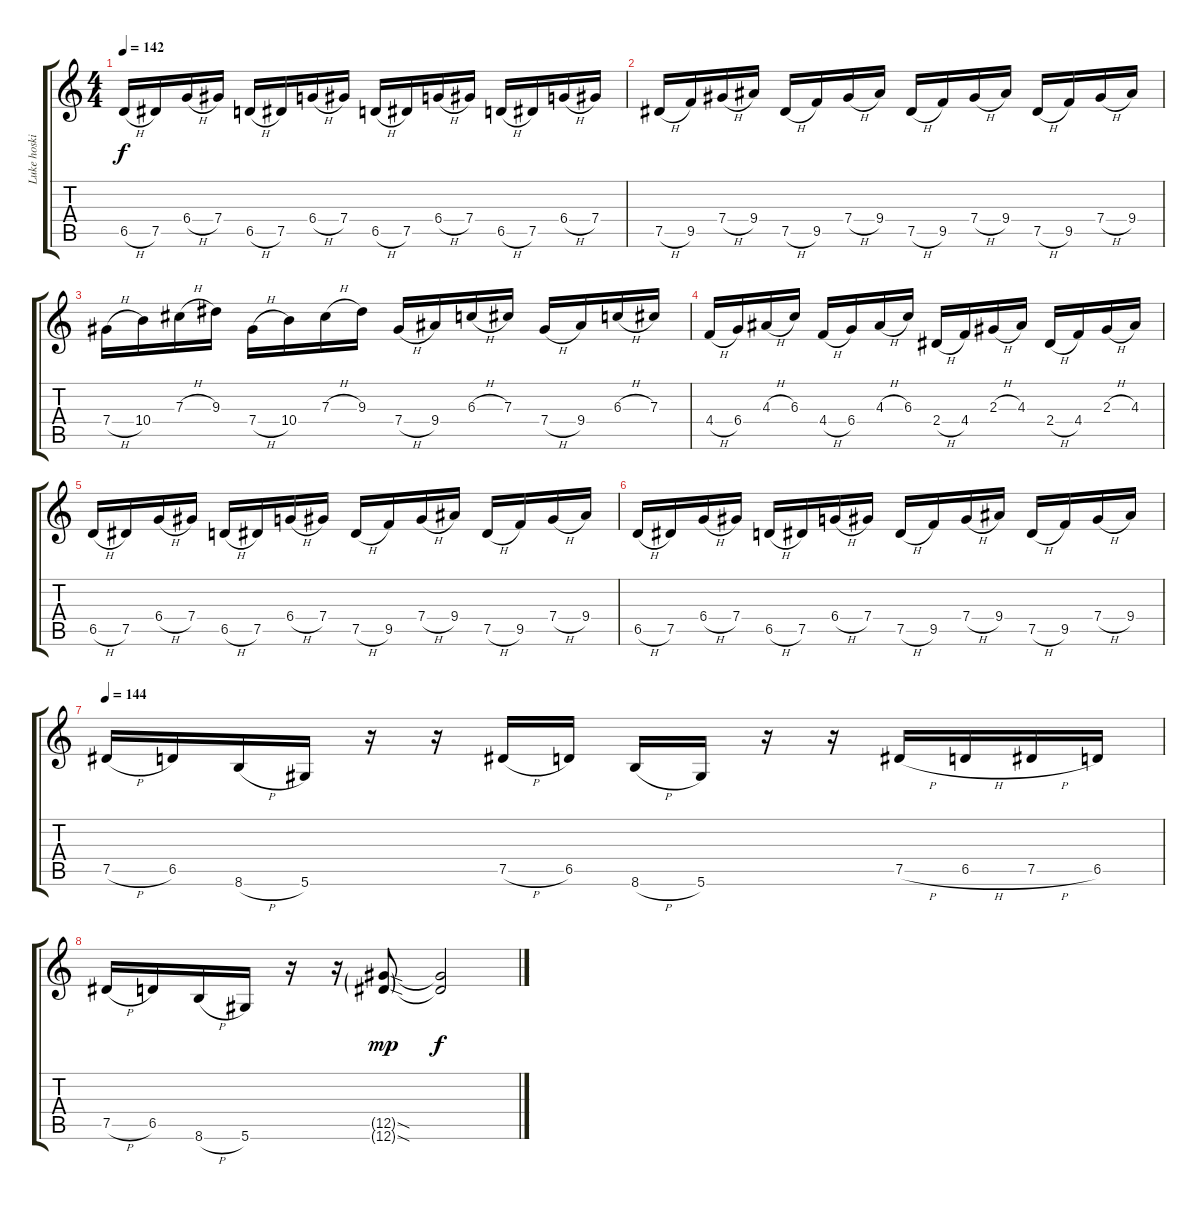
\track ("Luke hoskin" "Luke hoski") {solo instrument distortionguitar}
\staff {score tabs}
\tuning (Eb4 Bb3 Gb3 Db3 Ab2 Eb2) {hide}
\ts (4 4)
\tempo 142
\clef g2
\ks c
6.5{h}.16{dy f} 7.5.16 6.4{h}.16 7.4.16 6.5{h}.16 7.5.16 6.4{h}.16 7.4.16 6.5{h}.16 7.5.16 6.4{h}.16 7.4.16 6.5{h}.16 7.5.16 6.4{h}.16 7.4.16 |
7.5{h}.16 9.5.16 7.4{h}.16 9.4.16 7.5{h}.16 9.5.16 7.4{h}.16 9.4.16 7.5{h}.16 9.5.16 7.4{h}.16 9.4.16 7.5{h}.16 9.5.16 7.4{h}.16 9.4.16 |
7.4{h}.16 10.4.16 7.3{h}.16 9.3.16 7.4{h}.16 10.4.16 7.3{h}.16 9.3.16 7.4{h}.16 9.4.16 6.3{h}.16 7.3.16 7.4{h}.16 9.4.16 6.3{h}.16 7.3.16 |
4.4{h}.16 6.4.16 4.3{h}.16 6.3.16 4.4{h}.16 6.4.16 4.3{h}.16 6.3.16 2.4{h}.16 4.4.16 2.3{h}.16 4.3.16 2.4{h}.16 4.4.16 2.3{h}.16 4.3.16 |
6.5{h}.16 7.5.16 6.4{h}.16 7.4.16 6.5{h}.16 7.5.16 6.4{h}.16 7.4.16 7.5{h}.16 9.5.16 7.4{h}.16 9.4.16 7.5{h}.16 9.5.16 7.4{h}.16 9.4.16 |
6.5{h}.16 7.5.16 6.4{h}.16 7.4.16 6.5{h}.16 7.5.16 6.4{h}.16 7.4.16 7.5{h}.16 9.5.16 7.4{h}.16 9.4.16 7.5{h}.16 9.5.16 7.4{h}.16 9.4.16 |
\tempo 144
7.5{h}.16 6.5.16 8.6{h}.16 5.6.16 r.16 r.16 7.5{h}.16 6.5.16 8.6{h}.16 5.6.16 r.16 r.16 7.5{h}.16 6.5{h}.16 7.5{h}.16 6.5.16 |
7.5{h}.16 6.5.16 8.6{h}.16 5.6.16 r.16 r.16 (12.5{sod g} 12.6{sod g}).8{dy mp} (12.5{t} 12.6{t}).2{dy f}
